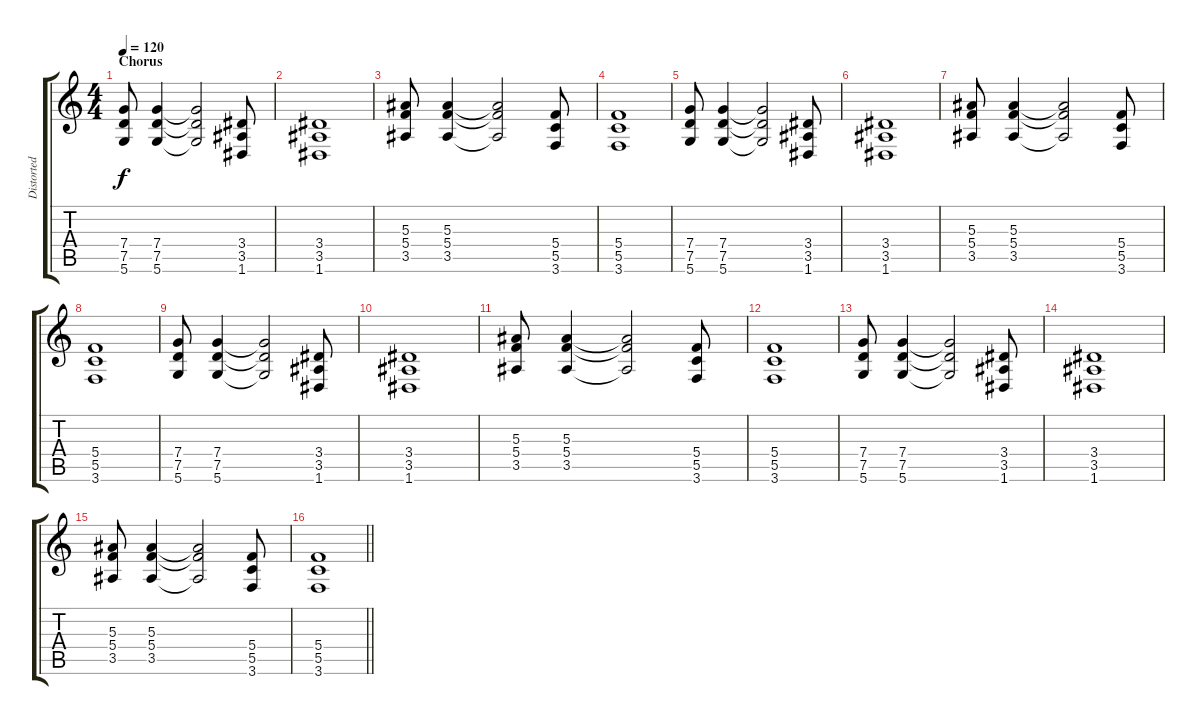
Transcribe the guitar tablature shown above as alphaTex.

\track ("Distorted Rhythm" "Distorted ") {instrument distortionguitar}
\staff {score tabs}
\tuning (D4 A3 F3 C3 G2 D2) {hide}
\ts (4 4)
\section ("" "Chorus")
\tempo 120
\clef g2
\ks c
(7.4 7.5 5.6).8{dy f} (7.4 7.5 5.6).4 (7.4{t} 7.5{t} 5.6{t}).2 (3.4 3.5 1.6).8 |
(3.4 3.5 1.6).1 |
(5.3 5.4 3.5).8 (5.3 5.4 3.5).4 (5.3{t} 5.4{t} 3.5{t}).2 (5.4 5.5 3.6).8 |
(5.4 5.5 3.6).1 |
(7.4 7.5 5.6).8 (7.4 7.5 5.6).4 (7.4{t} 7.5{t} 5.6{t}).2 (3.4 3.5 1.6).8 |
(3.4 3.5 1.6).1 |
(5.3 5.4 3.5).8 (5.3 5.4 3.5).4 (5.3{t} 5.4{t} 3.5{t}).2 (5.4 5.5 3.6).8 |
(5.4 5.5 3.6).1 |
(7.4 7.5 5.6).8 (7.4 7.5 5.6).4 (7.4{t} 7.5{t} 5.6{t}).2 (3.4 3.5 1.6).8 |
(3.4 3.5 1.6).1 |
(5.3 5.4 3.5).8 (5.3 5.4 3.5).4 (5.3{t} 5.4{t} 3.5{t}).2 (5.4 5.5 3.6).8 |
(5.4 5.5 3.6).1 |
(7.4 7.5 5.6).8 (7.4 7.5 5.6).4 (7.4{t} 7.5{t} 5.6{t}).2 (3.4 3.5 1.6).8 |
(3.4 3.5 1.6).1 |
(5.3 5.4 3.5).8 (5.3 5.4 3.5).4 (5.3{t} 5.4{t} 3.5{t}).2 (5.4 5.5 3.6).8 |
\barLineRight lightlight
(5.4 5.5 3.6).1
